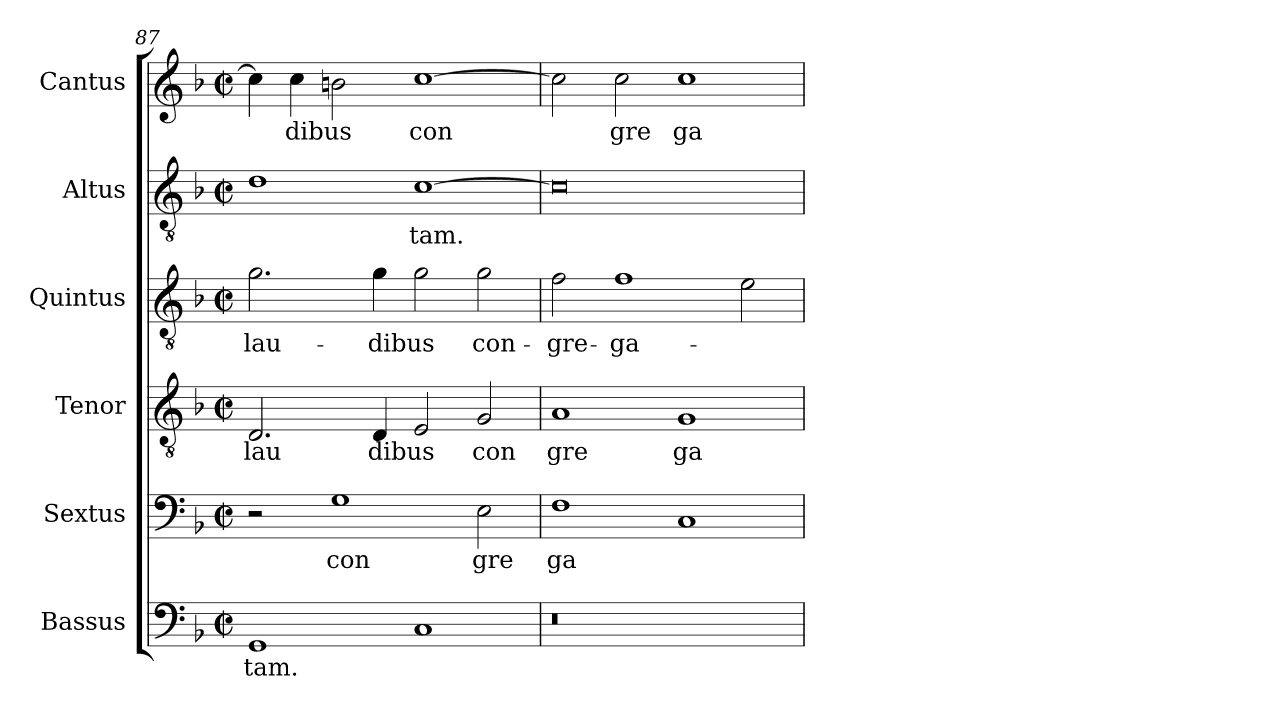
**kern	**text	**kern	**text	**kern	**text	**kern	**text	**kern	**text	**kern	**text
*part6	*part6	*part5	*part5	*part4	*part4	*part3	*part3	*part2	*part2	*part1	*part1
*staff6	*staff6	*staff5	*staff5	*staff4	*staff4	*staff3	*staff3	*staff2	*staff2	*staff1	*staff1
*I"Bassus	*	*I"Sextus	*	*I"Tenor	*	*I"Quintus	*	*I"Altus	*	*I"Cantus	*
*clefF4	*	*clefF4	*	*clefGv2	*	*clefGv2	*	*clefGv2	*	*clefG2	*
*k[b-]	*	*k[b-]	*	*k[b-]	*	*k[b-]	*	*k[b-]	*	*k[b-]	*
*F:	*	*F:	*	*F:	*	*F:	*	*F:	*	*F:	*
*M2/2	*	*M2/2	*	*M2/2	*	*M2/2	*	*M2/2	*	*M2/2	*
*met(c|)	*	*met(c|)	*	*met(c|)	*	*met(c|)	*	*met(c|)	*	*met(c|)	*
=87	=87	=87	=87	=87	=87	=87	=87	=87	=87	=87	=87
!	!LO:LY:b	!	!	!	!LO:LY:b:cj	!	!LO:LY:b:cj	!	!	!	!
1GG	-tam.	2r	.	2.D/	lau	2.g\	lau-	1d	.	4cc\]	.
!	!	!	!	!	!	!	!	!	!	!	!LO:LY:b
.	.	.	.	.	.	.	.	.	.	4cc\	dibus
!	!	!	!LO:LY:b:cj	!	!	!	!	!	!	!	!
.	.	1G	con	.	.	.	.	.	.	2bn\	.
!	!	!	!	!	!LO:LY:b	!	!LO:LY:b	!	!	!	!
.	.	.	.	4D/	dibus	4g\	-dibus	.	.	.	.
!	!	!	!	!	!	!	!	!	!LO:LY:b	!	!LO:LY:b:cj
1C	.	.	.	2E/	.	2g\	.	[>1c	tam.	[>1cc	con
!	!	!	!LO:LY:b:cj	!	!LO:LY:b:cj	!	!LO:LY:b:cj	!	!	!	!
.	.	2E\	gre	2G/	con	2g\	con-	.	.	.	.
=88	=88	=88	=88	=88	=88	=88	=88	=88	=88	=88	=88
!	!	!	!LO:LY:b:cj	!	!LO:LY:b:cj	!	!LO:LY:b:cj	!	!	!	!
0r	.	1F	ga	1A	gre	2f\	-gre-	0c]	.	2cc\]	.
!	!	!	!	!	!	!	!LO:LY:b:cj	!	!	!	!LO:LY:b:cj
.	.	.	.	.	.	1f	-ga-	.	.	2cc\	gre
!	!	!	!	!	!LO:LY:b:cj	!	!	!	!	!	!LO:LY:b:cj
.	.	1C	.	1G	ga	.	.	.	.	1cc	ga
.	.	.	.	.	.	2e\	.	.	.	.	.
=	=	=	=	=	=	=	=	=	=	=	=
*-	*-	*-	*-	*-	*-	*-	*-	*-	*-	*-	*-
